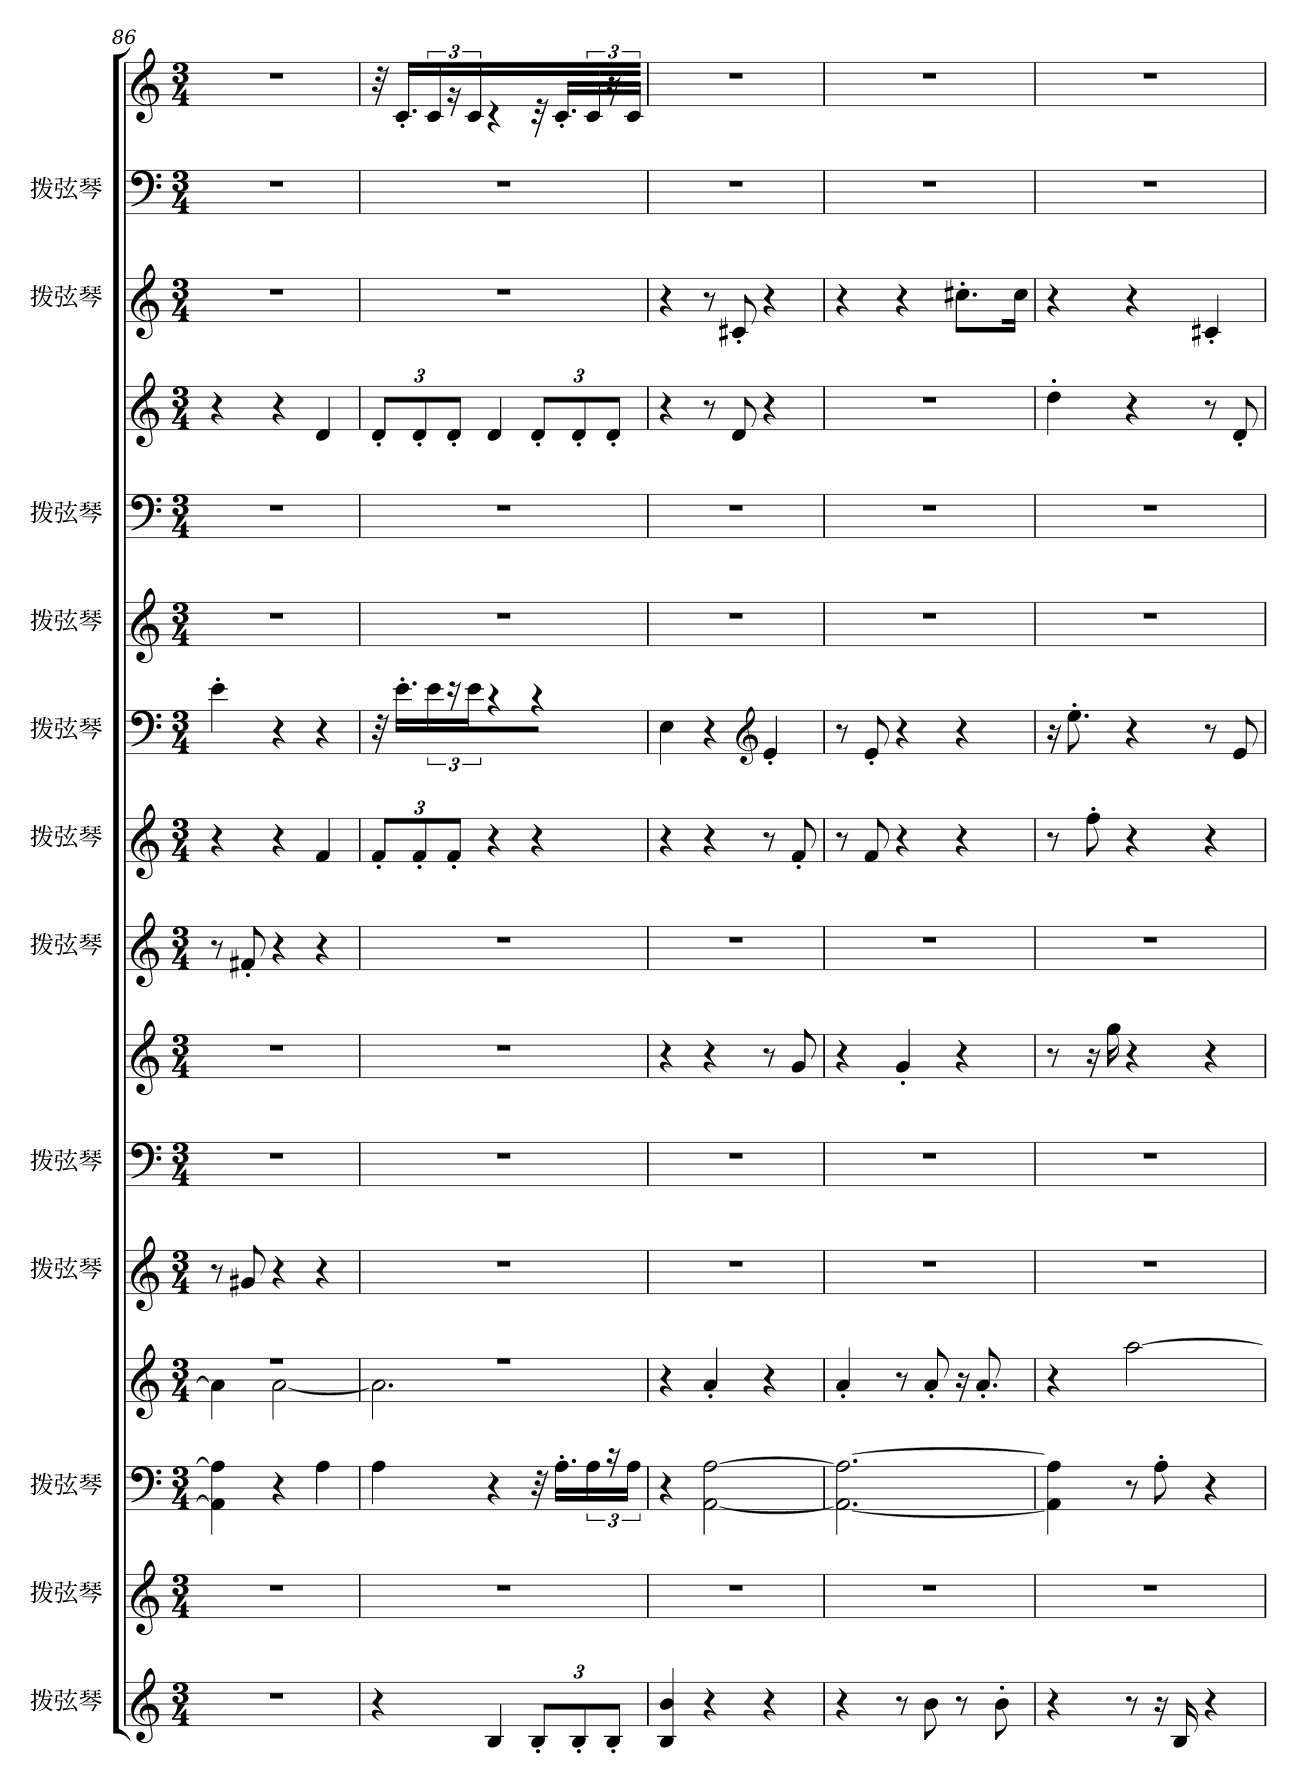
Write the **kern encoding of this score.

**kern	**kern	**kern	**kern	**kern	**kern	**kern	**kern	**kern	**kern	**kern	**kern	**kern	**kern	**kern	**kern
*part12	*part11	*part10	*part10	*part9	*part8	*part8	*part7	*part6	*part5	*part4	*part3	*part3	*part2	*part1	*part1
*staff16	*staff15	*staff14	*staff13	*staff12	*staff11	*staff10	*staff9	*staff8	*staff7	*staff6	*staff5	*staff4	*staff3	*staff2	*staff1
*I"拨弦琴	*I"拨弦琴	*I"拨弦琴	*	*I"拨弦琴	*I"拨弦琴	*	*I"拨弦琴	*I"拨弦琴	*I"拨弦琴	*I"拨弦琴	*I"拨弦琴	*	*I"拨弦琴	*I"拨弦琴	*
*clefG2	*clefG2	*clefF4	*clefG2	*clefG2	*clefF4	*clefG2	*clefG2	*clefG2	*clefF4	*clefG2	*clefF4	*clefG2	*clefG2	*clefF4	*clefG2
*k[]	*k[]	*k[]	*k[]	*k[]	*k[]	*k[]	*k[]	*k[]	*k[]	*k[]	*k[]	*k[]	*k[]	*k[]	*k[]
*M3/4	*M3/4	*M3/4	*M3/4	*M3/4	*M3/4	*M3/4	*M3/4	*M3/4	*M3/4	*M3/4	*M3/4	*M3/4	*M3/4	*M3/4	*M3/4
=86	=86	=86	=86	=86	=86	=86	=86	=86	=86	=86	=86	=86	=86	=86	=86
*	*	*	*^	*	*	*	*	*	*	*	*	*	*	*	*
2.r	2.r	4AA\] 4A\]	2.r	4a\]	8r	2.r	2.r	8r	4r	4e'\	2.r	2.r	4r	2.r	2.r	2.r
.	.	.	.	.	8g#X/	.	.	8f#X'/	.	.	.	.	.	.	.	.
.	.	4r	.	[2a\	4r	.	.	4r	4r	4r	.	.	4r	.	.	.
.	.	4A\	.	.	4r	.	.	4r	4f/	4r	.	.	4d/	.	.	.
!!LO:PB:g=z
=87	=87	=87	=87	=87	=87	=87	=87	=87	=87	=87	=87	=87	=87	=87	=87	=87
*	*	*	*	*	*	*	*	*	*Xbrackettup	*	*	*	*Xbrackettup	*	*	*
4r	2.r	4A\	2.r	2.a\]	2.r	2.r	2.r	2.r	12f'/L	32r	2.r	2.r	12d'/L	2.r	2.r	32r
.	.	.	.	.	.	.	.	.	.	16.e'\LL	.	.	.	.	.	16.c'/LL
.	.	.	.	.	.	.	.	.	12f'/	.	.	.	12d'/	.	.	.
.	.	.	.	.	.	.	.	.	.	24e\JJ	.	.	.	.	.	24c/JJ
.	.	.	.	.	.	.	.	.	12f'/J	24r	.	.	12d'/J	.	.	24r
.	.	.	.	.	.	.	.	.	.	24e\	.	.	.	.	.	24c/
4B/	.	4r	.	.	.	.	.	.	4r	4r	.	.	4d/	.	.	4r
*Xbrackettup	*	*	*	*	*	*	*	*	*	*	*	*	*	*	*	*
12B'/L	.	32r	.	.	.	.	.	.	4r	4r	.	.	12d'/L	.	.	32r
.	.	16.A'\LL	.	.	.	.	.	.	.	.	.	.	.	.	.	16.c'/LL
12B'/	.	.	.	.	.	.	.	.	.	.	.	.	12d'/	.	.	.
.	.	24A\JJ	.	.	.	.	.	.	.	.	.	.	.	.	.	24c/JJ
12B'/J	.	24r	.	.	.	.	.	.	.	.	.	.	12d'/J	.	.	24r
.	.	24A\	.	.	.	.	.	.	.	.	.	.	.	.	.	24c/
*	*	*	*v	*v	*	*	*	*	*	*	*	*	*	*	*	*
=88	=88	=88	=88	=88	=88	=88	=88	=88	=88	=88	=88	=88	=88	=88	=88
4B/ 4b/	2.r	4r	4r	2.r	2.r	4r	2.r	4r	4E\	2.r	2.r	4r	4r	2.r	2.r
4r	.	[2AA\ [2A\	4a'/	.	.	4r	.	4r	4r	.	.	8r	8r	.	.
.	.	.	.	.	.	.	.	.	.	.	.	8d/	8c#X'/	.	.
*	*	*	*	*	*	*	*	*	*clefG2	*	*	*	*	*	*
4r	.	.	4r	.	.	8r	.	8r	4e'/	.	.	4r	4r	.	.
.	.	.	.	.	.	8g/	.	8f'/	.	.	.	.	.	.	.
=89	=89	=89	=89	=89	=89	=89	=89	=89	=89	=89	=89	=89	=89	=89	=89
4r	2.r	2.AA\_ 2.A\_	4a'/	2.r	2.r	4r	2.r	8r	8r	2.r	2.r	2.r	4r	2.r	2.r
.	.	.	.	.	.	.	.	8f/	8e'/	.	.	.	.	.	.
8r	.	.	8r	.	.	4g'/	.	4r	4r	.	.	.	4r	.	.
8b\	.	.	8a'/	.	.	.	.	.	.	.	.	.	.	.	.
8r	.	.	16r	.	.	4r	.	4r	4r	.	.	.	8.cc#X'\L	.	.
.	.	.	8.a'/	.	.	.	.	.	.	.	.	.	.	.	.
8b'\	.	.	.	.	.	.	.	.	.	.	.	.	.	.	.
.	.	.	.	.	.	.	.	.	.	.	.	.	16cc#\Jk	.	.
=90	=90	=90	=90	=90	=90	=90	=90	=90	=90	=90	=90	=90	=90	=90	=90
4r	2.r	4AA\] 4A\]	4r	2.r	2.r	8r	2.r	8r	16r	2.r	2.r	4dd'\	4r	2.r	2.r
.	.	.	.	.	.	.	.	.	8.ee'\	.	.	.	.	.	.
.	.	.	.	.	.	16r	.	8ff'\	.	.	.	.	.	.	.
.	.	.	.	.	.	16gg\	.	.	.	.	.	.	.	.	.
8r	.	8r	[2aa\	.	.	4r	.	4r	4r	.	.	4r	4r	.	.
16r	.	8A'\	.	.	.	.	.	.	.	.	.	.	.	.	.
16B/	.	.	.	.	.	.	.	.	.	.	.	.	.	.	.
4r	.	4r	.	.	.	4r	.	4r	8r	.	.	8r	4c#X'/	.	.
.	.	.	.	.	.	.	.	.	8e/	.	.	8d'/	.	.	.
=	=	=	=	=	=	=	=	=	=	=	=	=	=	=	=
*-	*-	*-	*-	*-	*-	*-	*-	*-	*-	*-	*-	*-	*-	*-	*-
